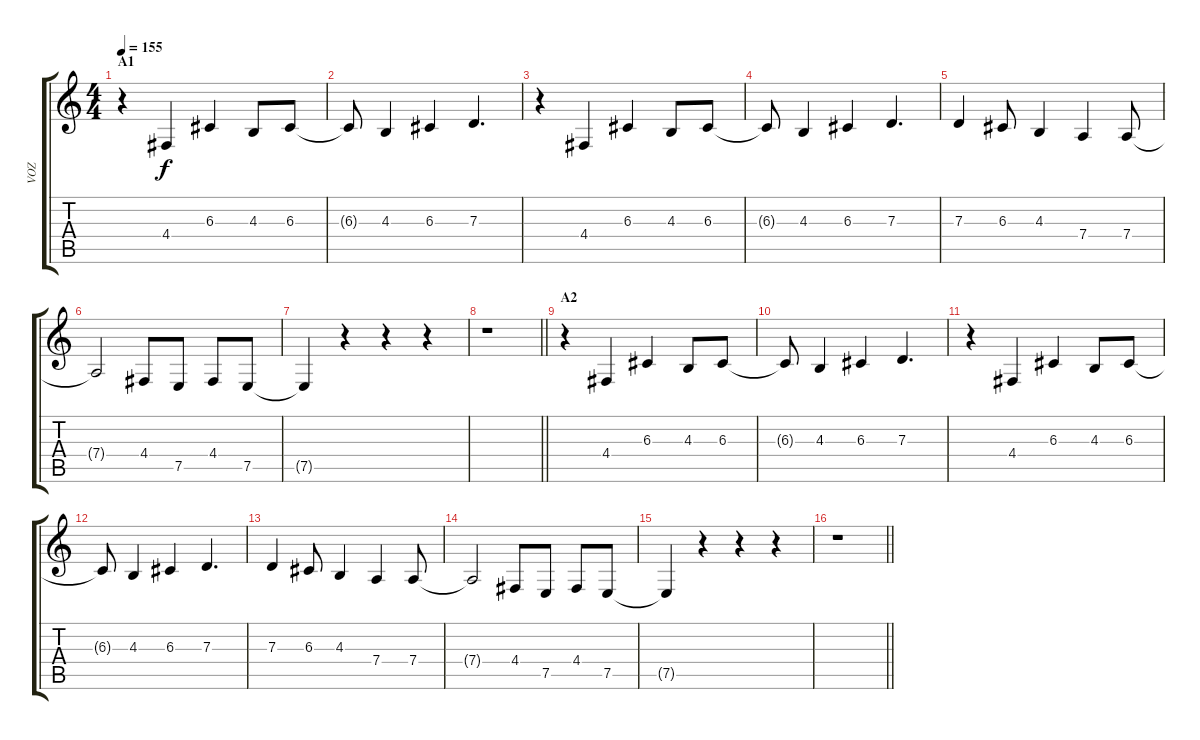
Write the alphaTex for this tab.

\track ("VOZ" "VOZ") {instrument flute}
\staff {score tabs}
\tuning (E4 B3 G3 D3 A2 E2) {hide}
\ts (4 4)
\section ("" "A1")
\tempo 155
\clef g2
\ks c
r.4{dy f} 4.4.4 6.3.4 4.3.8 6.3.8 |
6.3{t}.8 4.3.4 6.3.4 7.3.4{d} |
r.4 4.4.4 6.3.4 4.3.8 6.3.8 |
6.3{t}.8 4.3.4 6.3.4 7.3.4{d} |
7.3.4 6.3.8 4.3.4 7.4.4 7.4.8 |
7.4{t}.2 4.4.8 7.5.8 4.4.8 7.5.8 |
7.5{t}.4 r.4 r.4 r.4 |
\barLineRight lightlight
r.1 |
\section ("" "A2")
r.4 4.4.4 6.3.4 4.3.8 6.3.8 |
6.3{t}.8 4.3.4 6.3.4 7.3.4{d} |
r.4 4.4.4 6.3.4 4.3.8 6.3.8 |
6.3{t}.8 4.3.4 6.3.4 7.3.4{d} |
7.3.4 6.3.8 4.3.4 7.4.4 7.4.8 |
7.4{t}.2 4.4.8 7.5.8 4.4.8 7.5.8 |
7.5{t}.4 r.4 r.4 r.4 |
\barLineRight lightlight
r.1
